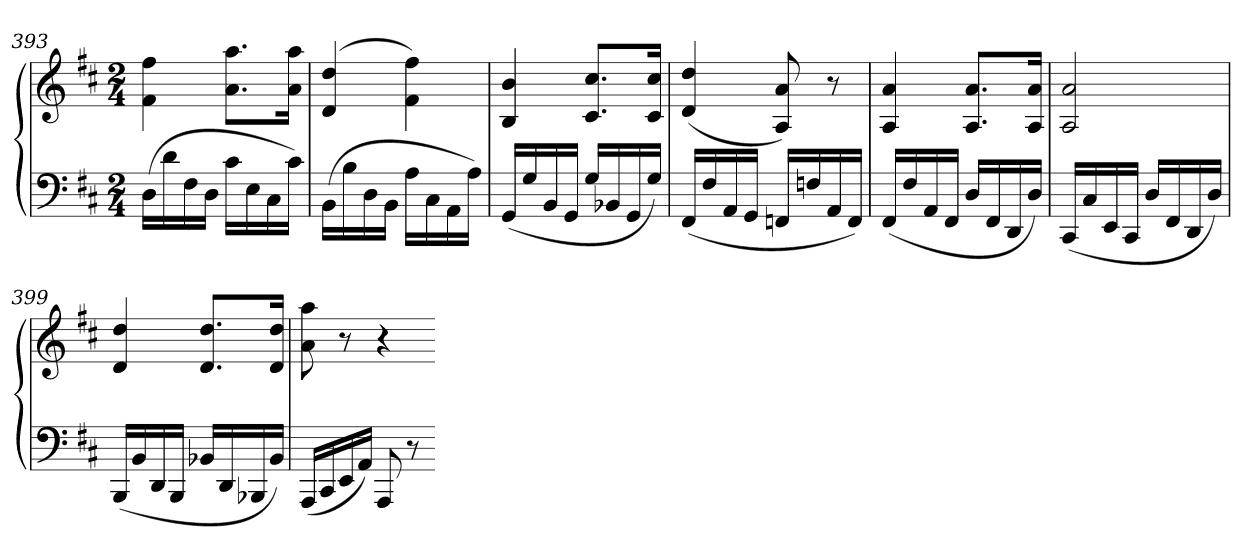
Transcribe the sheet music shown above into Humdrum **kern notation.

**kern	**kern
*part1	*part1
*staff2	*staff1
*clefF4	*clefG2
*k[f#c#]	*k[f#c#]
*D:	*D:
*M2/4	*M2/4
=393	=393
(16DLL	4f# 4ff#
16d	.
16F#	.
16DJJ	.
16c#LL	8.a 8.aaL
16E	.
16C#	.
16c#JJ)	16a 16aaJk
=394	=394
(16BBLL	(4d 4dd
16B	.
16D	.
16BBJJ	.
16ALL	4f# 4ff#)
16C#	.
16AA	.
16AJJ)	.
=395	=395
(16GGLL	4B 4b
16G	.
16BB	.
16GGJJ	.
16GLL	8.c# 8.cc#L
16BB-X	.
16GG	.
16GJJ)	16c# 16cc#Jk
=396	=396
(16FF#LL	(4d 4dd
16F#	.
16AA	.
16GGJJ	.
16FFnLL	8A 8a)
16Fn	.
16AA	8r
16FFJJ)	.
=397	=397
(16FF#LL	4A 4a
16F#	.
16AA	.
16FF#JJ	.
16DLL	8.A 8.aL
16FF#	.
16DD	.
16DJJ)	16A 16aJk
=398	=398
(16CC#LL	2A 2a
16C#	.
16EE	.
16CC#JJ	.
16DLL	.
16FF#	.
16DD	.
16DJJ)	.
=399	=399
(16BBBLL	4d 4dd
16BB	.
16DD	.
16BBBJJ	.
16BB-XLL	8.d 8.ddL
16DD	.
16BBB-X	.
16BB-JJ)	16d 16ddJk
=400	=400
(16AAALL	8a 8aa
16CC#	.
16EE	8r
16AAJJ)	.
8AAA	4r
8r	.
=-	=-
*-	*-
